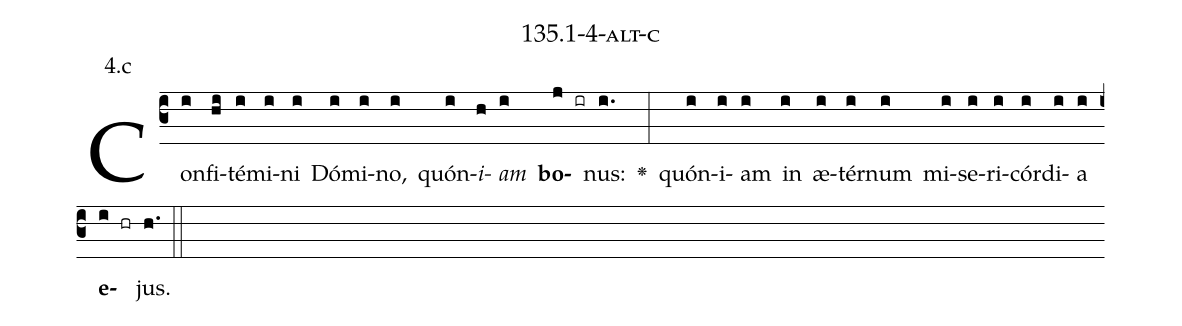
name: 135.1-4-alt-c;
annotation: 4.c;
%%
(c3)Con(i)fi(hi)té(i)mi(i)ni(i) Dó(i)mi(i)no,(i) quón(i)<i>i</i>(h)<i>am</i>(i) <b>bo</b>(j ir)nus:(i.) <v>\greheightstar</v>(:) quón(i)i(i)am(i) in(i) æ(i)tér(i)num(i) mi(i)se(i)ri(i)cór(i)di(i)a(i) <b>e</b>(i hr)jus.(h.) (::)


%E(i) u(i) o(i) u(i) a(i) e.(h.) (::)
